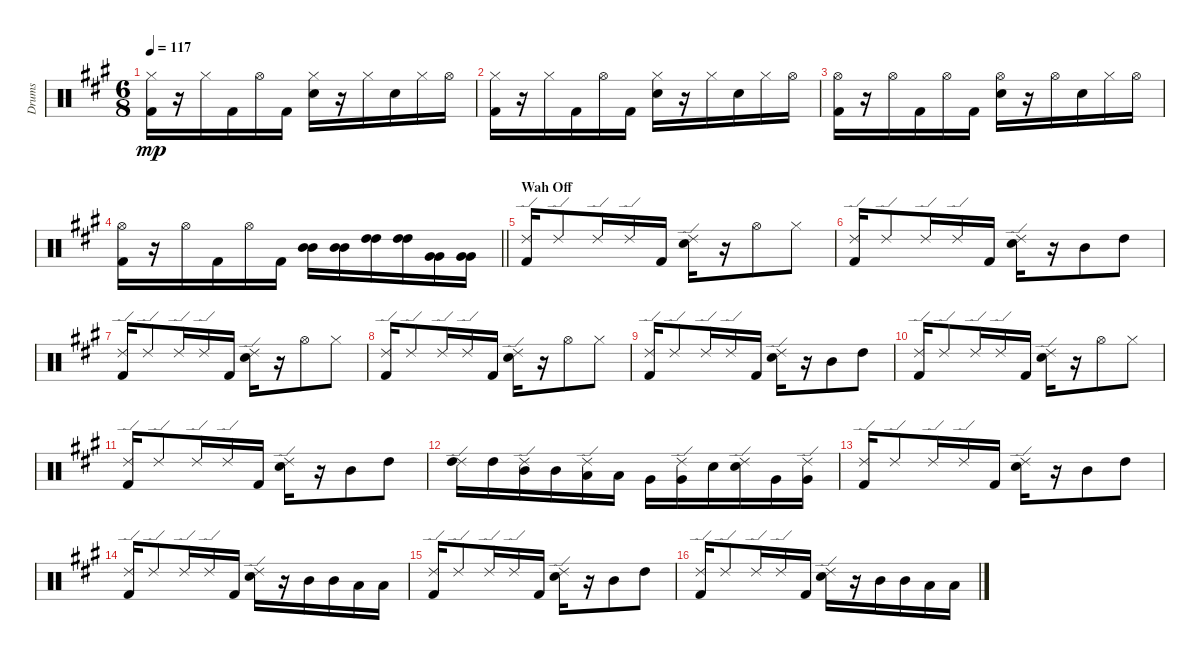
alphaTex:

\track ("Drums" "Drums") {instrument percussion}
\staff {score}
\articulation defaults
\ts (6 8)
\tempo 117
\clef neutral
\ks a
("Hi-Hat (closed)" "Kick (hit) 2").16{dy mp} r.16 "Hi-Hat (closed)".16 "Kick (hit) 2".16 "Hi-Hat (open)".16 "Kick (hit) 2".16 ("Hi-Hat (closed)" "Electric Snare (hit)").16 r.16 "Hi-Hat (closed)".16 "Electric Snare (hit)".16 "Hi-Hat (closed)".16 "Hi-Hat (open)".16 |
("Hi-Hat (closed)" "Kick (hit) 2").16 r.16 "Hi-Hat (closed)".16 "Kick (hit) 2".16 "Hi-Hat (open)".16 "Kick (hit) 2".16 ("Hi-Hat (closed)" "Electric Snare (hit)").16 r.16 "Hi-Hat (closed)".16 "Electric Snare (hit)".16 "Hi-Hat (closed)".16 "Hi-Hat (open)".16 |
("Hi-Hat (open)" "Kick (hit) 2").16 r.16 "Hi-Hat (open)".16 "Kick (hit) 2".16 "Hi-Hat (open)".16 "Kick (hit) 2".16 ("Hi-Hat (open)" "Electric Snare (hit)").16 r.16 "Hi-Hat (open)".16 "Electric Snare (hit)".16 "Hi-Hat (closed)".16 "Hi-Hat (open)".16 |
\barLineRight lightlight
("Hi-Hat (open)" "Kick (hit) 2").16 r.16 "Hi-Hat (open)".16 "Kick (hit) 2".16 "Hi-Hat (open)".16 "Kick (hit) 2".16 ("Mid Tom (hit)" "Mid Tom (hit)").16 ("Mid Tom (hit)" "Mid Tom (hit)").16 ("High Tom (hit)" "High Tom (hit)").16 ("High Tom (hit)" "High Tom (hit)").16 ("Very Low Tom (hit)" "Very Low Tom (hit)").16 ("Very Low Tom (hit)" "Very Low Tom (hit)").16 |
\section ("" "Wah Off")
("Ride (edge) 2" "Kick (hit) 2").16 "Ride (edge) 2".8 "Ride (edge) 2".16 "Ride (edge) 2".16 "Kick (hit) 2".16 ("Ride (edge) 2" "Electric Snare (hit)").16 r.16 "Hi-Hat (open)".8 "Hi-Hat (closed)".8 |
("Ride (edge) 2" "Kick (hit) 2").16 "Ride (edge) 2".8 "Ride (edge) 2".16 "Ride (edge) 2".16 "Kick (hit) 2".16 ("Ride (edge) 2" "Electric Snare (hit)").16 r.16 "Mid Tom (hit)".8 "High Tom (hit)".8 |
("Ride (edge) 2" "Kick (hit) 2").16 "Ride (edge) 2".8 "Ride (edge) 2".16 "Ride (edge) 2".16 "Kick (hit) 2".16 ("Ride (edge) 2" "Electric Snare (hit)").16 r.16 "Hi-Hat (open)".8 "Hi-Hat (closed)".8 |
("Ride (edge) 2" "Kick (hit) 2").16 "Ride (edge) 2".8 "Ride (edge) 2".16 "Ride (edge) 2".16 "Kick (hit) 2".16 ("Ride (edge) 2" "Electric Snare (hit)").16 r.16 "Hi-Hat (open)".8 "Hi-Hat (closed)".8 |
("Ride (edge) 2" "Kick (hit) 2").16 "Ride (edge) 2".8 "Ride (edge) 2".16 "Ride (edge) 2".16 "Kick (hit) 2".16 ("Ride (edge) 2" "Electric Snare (hit)").16 r.16 "Mid Tom (hit)".8 "High Tom (hit)".8 |
("Ride (edge) 2" "Kick (hit) 2").16 "Ride (edge) 2".8 "Ride (edge) 2".16 "Ride (edge) 2".16 "Kick (hit) 2".16 ("Ride (edge) 2" "Electric Snare (hit)").16 r.16 "Hi-Hat (open)".8 "Hi-Hat (closed)".8 |
("Ride (edge) 2" "Kick (hit) 2").16 "Ride (edge) 2".8 "Ride (edge) 2".16 "Ride (edge) 2".16 "Kick (hit) 2".16 ("Ride (edge) 2" "Electric Snare (hit)").16 r.16 "Mid Tom (hit)".8 "High Tom (hit)".8 |
("Ride (edge) 2" "High Tom (hit)").16 "High Tom (hit)".16 ("Ride (edge) 2" "Mid Tom (hit)").16 "Mid Tom (hit)".16 ("Ride (edge) 2" "Low Tom (hit)").16 "Low Tom (hit)".16 "Very Low Tom (hit)".16 ("Ride (edge) 2" "Very Low Tom (hit)").16 "Electric Snare (hit)".16 ("Ride (edge) 2" "Electric Snare (hit)").16 "Very Low Tom (hit)".16 ("Ride (edge) 2" "Very Low Tom (hit)").16 |
("Ride (edge) 2" "Kick (hit) 2").16 "Ride (edge) 2".8 "Ride (edge) 2".16 "Ride (edge) 2".16 "Kick (hit) 2".16 ("Ride (edge) 2" "Electric Snare (hit)").16 r.16 "Mid Tom (hit)".8 "High Tom (hit)".8 |
("Ride (edge) 2" "Kick (hit) 2").16 "Ride (edge) 2".8 "Ride (edge) 2".16 "Ride (edge) 2".16 "Kick (hit) 2".16 ("Ride (edge) 2" "Electric Snare (hit)").16 r.16 "Mid Tom (hit)".16 "Mid Tom (hit)".16 "Low Tom (hit)".16 "Low Tom (hit)".16 |
("Ride (edge) 2" "Kick (hit) 2").16 "Ride (edge) 2".8 "Ride (edge) 2".16 "Ride (edge) 2".16 "Kick (hit) 2".16 ("Ride (edge) 2" "Electric Snare (hit)").16 r.16 "Mid Tom (hit)".8 "High Tom (hit)".8 |
("Ride (edge) 2" "Kick (hit) 2").16 "Ride (edge) 2".8 "Ride (edge) 2".16 "Ride (edge) 2".16 "Kick (hit) 2".16 ("Ride (edge) 2" "Electric Snare (hit)").16 r.16 "Mid Tom (hit)".16 "Mid Tom (hit)".16 "Low Tom (hit)".16 "Low Tom (hit)".16
